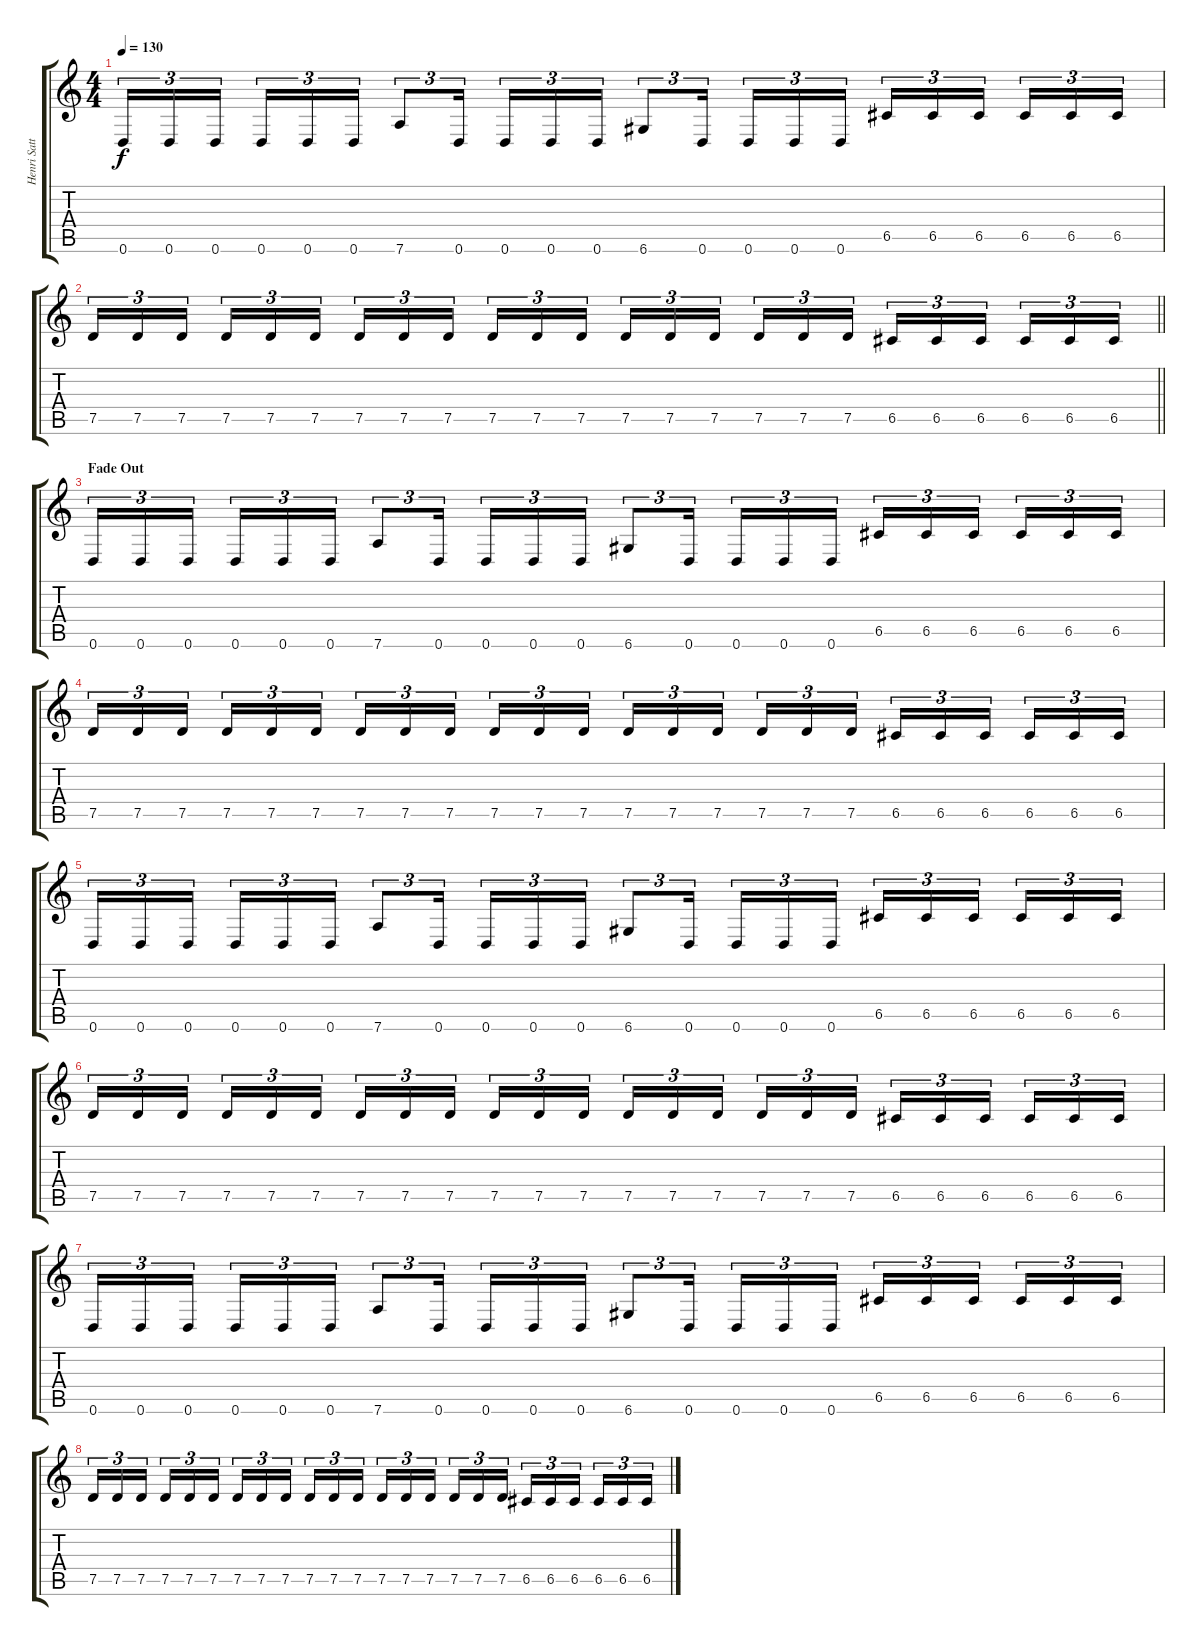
\track ("Henri Sattler " "Henri Satt") {instrument overdrivenguitar}
\staff {score tabs}
\tuning (D4 A3 F3 C3 G2 D2) {hide}
\ts (4 4)
\tempo 130
\clef g2
\ks c
0.6.16{tu (3 2) dy f} 0.6.16{tu (3 2)} 0.6.16{tu (3 2) beam splitsecondary} 0.6.16{tu (3 2)} 0.6.16{tu (3 2)} 0.6.16{tu (3 2)} 7.6.8{tu (3 2)} 0.6.16{tu (3 2) beam splitsecondary} 0.6.16{tu (3 2)} 0.6.16{tu (3 2)} 0.6.16{tu (3 2)} 6.6.8{tu (3 2)} 0.6.16{tu (3 2) beam splitsecondary} 0.6.16{tu (3 2)} 0.6.16{tu (3 2)} 0.6.16{tu (3 2)} 6.5.16{tu (3 2)} 6.5.16{tu (3 2)} 6.5.16{tu (3 2) beam splitsecondary} 6.5.16{tu (3 2)} 6.5.16{tu (3 2)} 6.5.16{tu (3 2)} |
\barLineRight lightlight
7.5.16{tu (3 2)} 7.5.16{tu (3 2)} 7.5.16{tu (3 2) beam splitsecondary} 7.5.16{tu (3 2)} 7.5.16{tu (3 2)} 7.5.16{tu (3 2)} 7.5.16{tu (3 2)} 7.5.16{tu (3 2)} 7.5.16{tu (3 2) beam splitsecondary} 7.5.16{tu (3 2)} 7.5.16{tu (3 2)} 7.5.16{tu (3 2)} 7.5.16{tu (3 2)} 7.5.16{tu (3 2)} 7.5.16{tu (3 2) beam splitsecondary} 7.5.16{tu (3 2)} 7.5.16{tu (3 2)} 7.5.16{tu (3 2)} 6.5.16{tu (3 2)} 6.5.16{tu (3 2)} 6.5.16{tu (3 2) beam splitsecondary} 6.5.16{tu (3 2)} 6.5.16{tu (3 2)} 6.5.16{tu (3 2)} |
\section ("" "Fade Out")
0.6.16{tu (3 2) volume 13} 0.6.16{tu (3 2)} 0.6.16{tu (3 2) beam splitsecondary} 0.6.16{tu (3 2)} 0.6.16{tu (3 2)} 0.6.16{tu (3 2)} 7.6.8{tu (3 2)} 0.6.16{tu (3 2) beam splitsecondary} 0.6.16{tu (3 2)} 0.6.16{tu (3 2)} 0.6.16{tu (3 2)} 6.6.8{tu (3 2)} 0.6.16{tu (3 2) beam splitsecondary} 0.6.16{tu (3 2)} 0.6.16{tu (3 2)} 0.6.16{tu (3 2)} 6.5.16{tu (3 2)} 6.5.16{tu (3 2)} 6.5.16{tu (3 2) beam splitsecondary} 6.5.16{tu (3 2)} 6.5.16{tu (3 2)} 6.5.16{tu (3 2)} |
7.5.16{tu (3 2) volume 12} 7.5.16{tu (3 2)} 7.5.16{tu (3 2) beam splitsecondary} 7.5.16{tu (3 2)} 7.5.16{tu (3 2)} 7.5.16{tu (3 2)} 7.5.16{tu (3 2)} 7.5.16{tu (3 2)} 7.5.16{tu (3 2) beam splitsecondary} 7.5.16{tu (3 2)} 7.5.16{tu (3 2)} 7.5.16{tu (3 2)} 7.5.16{tu (3 2)} 7.5.16{tu (3 2)} 7.5.16{tu (3 2) beam splitsecondary} 7.5.16{tu (3 2)} 7.5.16{tu (3 2)} 7.5.16{tu (3 2)} 6.5.16{tu (3 2)} 6.5.16{tu (3 2)} 6.5.16{tu (3 2) beam splitsecondary} 6.5.16{tu (3 2)} 6.5.16{tu (3 2)} 6.5.16{tu (3 2)} |
0.6.16{tu (3 2) volume 11} 0.6.16{tu (3 2)} 0.6.16{tu (3 2) beam splitsecondary} 0.6.16{tu (3 2)} 0.6.16{tu (3 2)} 0.6.16{tu (3 2)} 7.6.8{tu (3 2)} 0.6.16{tu (3 2) beam splitsecondary} 0.6.16{tu (3 2)} 0.6.16{tu (3 2)} 0.6.16{tu (3 2)} 6.6.8{tu (3 2)} 0.6.16{tu (3 2) beam splitsecondary} 0.6.16{tu (3 2)} 0.6.16{tu (3 2)} 0.6.16{tu (3 2)} 6.5.16{tu (3 2)} 6.5.16{tu (3 2)} 6.5.16{tu (3 2) beam splitsecondary} 6.5.16{tu (3 2)} 6.5.16{tu (3 2)} 6.5.16{tu (3 2)} |
7.5.16{tu (3 2) volume 10} 7.5.16{tu (3 2)} 7.5.16{tu (3 2) beam splitsecondary} 7.5.16{tu (3 2)} 7.5.16{tu (3 2)} 7.5.16{tu (3 2)} 7.5.16{tu (3 2)} 7.5.16{tu (3 2)} 7.5.16{tu (3 2) beam splitsecondary} 7.5.16{tu (3 2)} 7.5.16{tu (3 2)} 7.5.16{tu (3 2)} 7.5.16{tu (3 2)} 7.5.16{tu (3 2)} 7.5.16{tu (3 2) beam splitsecondary} 7.5.16{tu (3 2)} 7.5.16{tu (3 2)} 7.5.16{tu (3 2)} 6.5.16{tu (3 2)} 6.5.16{tu (3 2)} 6.5.16{tu (3 2) beam splitsecondary} 6.5.16{tu (3 2)} 6.5.16{tu (3 2)} 6.5.16{tu (3 2)} |
0.6.16{tu (3 2) volume 8} 0.6.16{tu (3 2)} 0.6.16{tu (3 2) beam splitsecondary} 0.6.16{tu (3 2)} 0.6.16{tu (3 2)} 0.6.16{tu (3 2)} 7.6.8{tu (3 2)} 0.6.16{tu (3 2) beam splitsecondary} 0.6.16{tu (3 2)} 0.6.16{tu (3 2)} 0.6.16{tu (3 2)} 6.6.8{tu (3 2)} 0.6.16{tu (3 2) beam splitsecondary} 0.6.16{tu (3 2)} 0.6.16{tu (3 2)} 0.6.16{tu (3 2)} 6.5.16{tu (3 2)} 6.5.16{tu (3 2)} 6.5.16{tu (3 2) beam splitsecondary} 6.5.16{tu (3 2)} 6.5.16{tu (3 2)} 6.5.16{tu (3 2)} |
7.5.16{tu (3 2) volume 6} 7.5.16{tu (3 2)} 7.5.16{tu (3 2) beam splitsecondary} 7.5.16{tu (3 2)} 7.5.16{tu (3 2)} 7.5.16{tu (3 2)} 7.5.16{tu (3 2)} 7.5.16{tu (3 2)} 7.5.16{tu (3 2) beam splitsecondary} 7.5.16{tu (3 2)} 7.5.16{tu (3 2)} 7.5.16{tu (3 2)} 7.5.16{tu (3 2)} 7.5.16{tu (3 2)} 7.5.16{tu (3 2) beam splitsecondary} 7.5.16{tu (3 2)} 7.5.16{tu (3 2)} 7.5.16{tu (3 2)} 6.5.16{tu (3 2)} 6.5.16{tu (3 2)} 6.5.16{tu (3 2) beam splitsecondary} 6.5.16{tu (3 2)} 6.5.16{tu (3 2)} 6.5.16{tu (3 2)}
